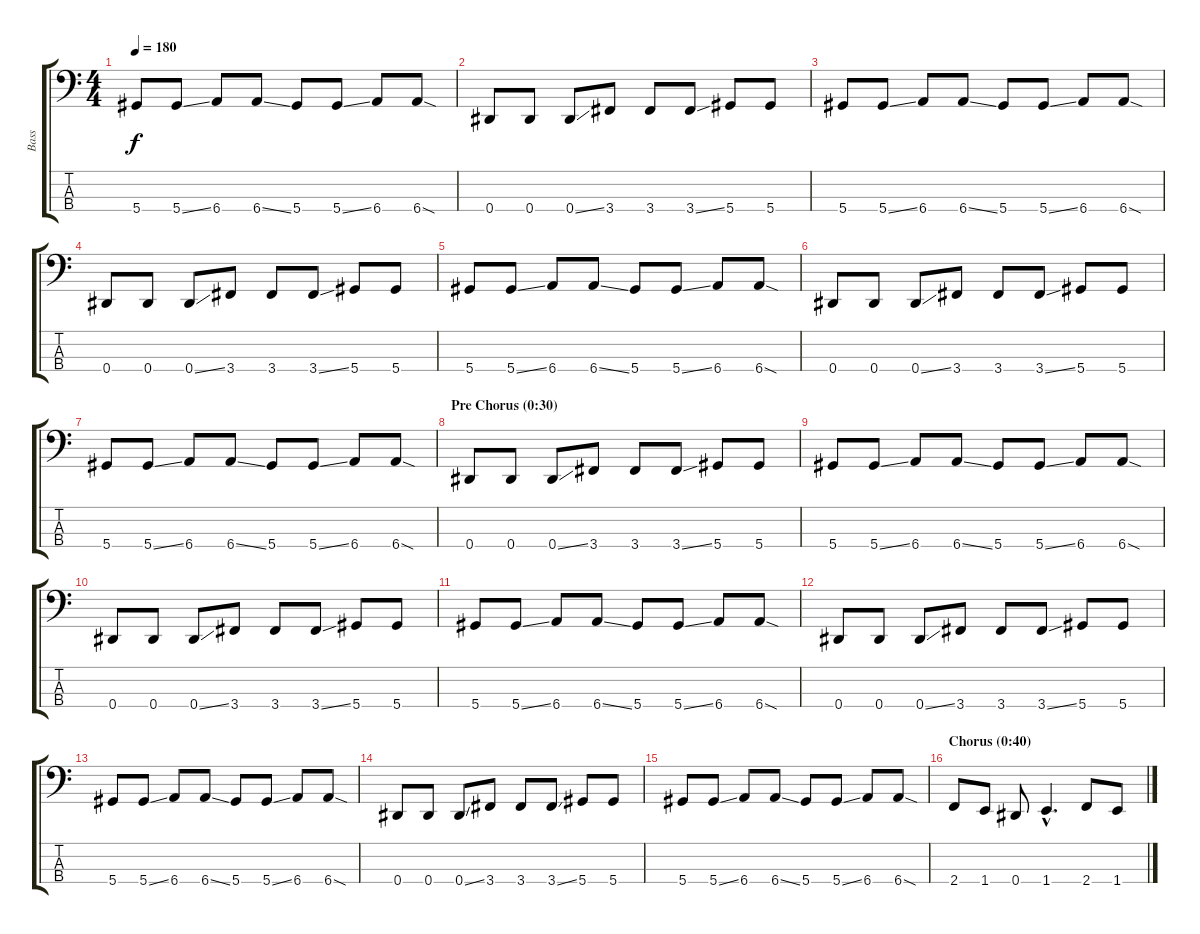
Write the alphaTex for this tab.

\track ("Bass" "Bass") {instrument slapbass2}
\staff {score tabs}
\tuning (Gb2 Db2 Ab1 Eb1) {hide}
\ts (4 4)
\tempo 180
\clef f4
\ks c
5.4.8{dy f} 5.4{ss}.8 6.4.8 6.4{ss}.8 5.4.8 5.4{ss}.8 6.4.8 6.4{sod}.8 |
0.4.8 0.4.8 0.4{ss}.8 3.4.8 3.4.8 3.4{ss}.8 5.4.8 5.4.8 |
5.4.8 5.4{ss}.8 6.4.8 6.4{ss}.8 5.4.8 5.4{ss}.8 6.4.8 6.4{sod}.8 |
0.4.8 0.4.8 0.4{ss}.8 3.4.8 3.4.8 3.4{ss}.8 5.4.8 5.4.8 |
5.4.8 5.4{ss}.8 6.4.8 6.4{ss}.8 5.4.8 5.4{ss}.8 6.4.8 6.4{sod}.8 |
0.4.8 0.4.8 0.4{ss}.8 3.4.8 3.4.8 3.4{ss}.8 5.4.8 5.4.8 |
5.4.8 5.4{ss}.8 6.4.8 6.4{ss}.8 5.4.8 5.4{ss}.8 6.4.8 6.4{sod}.8 |
\section ("" "Pre Chorus (0:30)")
0.4.8 0.4.8 0.4{ss}.8 3.4.8 3.4.8 3.4{ss}.8 5.4.8 5.4.8 |
5.4.8 5.4{ss}.8 6.4.8 6.4{ss}.8 5.4.8 5.4{ss}.8 6.4.8 6.4{sod}.8 |
0.4.8 0.4.8 0.4{ss}.8 3.4.8 3.4.8 3.4{ss}.8 5.4.8 5.4.8 |
5.4.8 5.4{ss}.8 6.4.8 6.4{ss}.8 5.4.8 5.4{ss}.8 6.4.8 6.4{sod}.8 |
0.4.8 0.4.8 0.4{ss}.8 3.4.8 3.4.8 3.4{ss}.8 5.4.8 5.4.8 |
5.4.8 5.4{ss}.8 6.4.8 6.4{ss}.8 5.4.8 5.4{ss}.8 6.4.8 6.4{sod}.8 |
0.4.8 0.4.8 0.4{ss}.8 3.4.8 3.4.8 3.4{ss}.8 5.4.8 5.4.8 |
5.4.8 5.4{ss}.8 6.4.8 6.4{ss}.8 5.4.8 5.4{ss}.8 6.4.8 6.4{sod}.8 |
\section ("" "Chorus (0:40)")
2.4.8 1.4.8 0.4.8 1.4{hac}.4{d} 2.4.8 1.4.8
